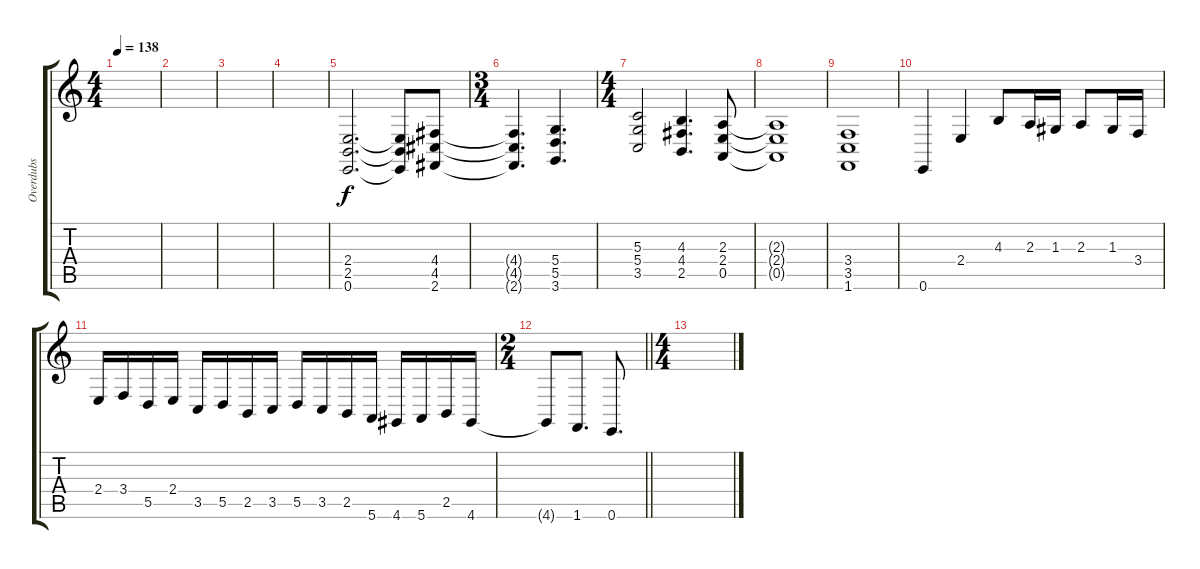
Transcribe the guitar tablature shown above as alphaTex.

\track ("Overdubs" "Overdubs") {instrument pad3polysynth}
\staff {score tabs}
\tuning (E4 B3 G3 D3 A2 E2) {hide}
\ts (4 4)
\tempo 138
\clef g2
\ks c
|
|
|
|
(2.4 2.5 0.6).2{d instrument distortionguitar} (2.4{t} 2.5{t} 0.6{t}).8 (4.4 4.5 2.6).8 |
\ts (3 4)
(4.4{t} 4.5{t} 2.6{t}).4{d} (5.4 5.5 3.6).4{d} |
\ts (4 4)
(5.3 5.4 3.5).2 (4.3 4.4 2.5).4{d} (2.3 2.4 0.5).8 |
(2.3{t} 2.4{t} 0.5{t}).1 |
(3.4 3.5 1.6).1 |
0.6.4{volume 10} 2.4.4 4.3.8 2.3.16 1.3.16 2.3.8 1.3.16 3.4.16 |
2.4.16 3.4.16 5.5.16 2.4.16 3.5.16 5.5.16 2.5.16 3.5.16 5.5.16 3.5.16 2.5.16 5.6.16 4.6.16 5.6.16 2.5.16 4.6.16 |
\ts (2 4)
\barLineRight lightlight
4.6{t}.8 1.6.8{d} 0.6.8{d} |
\ts (4 4)
